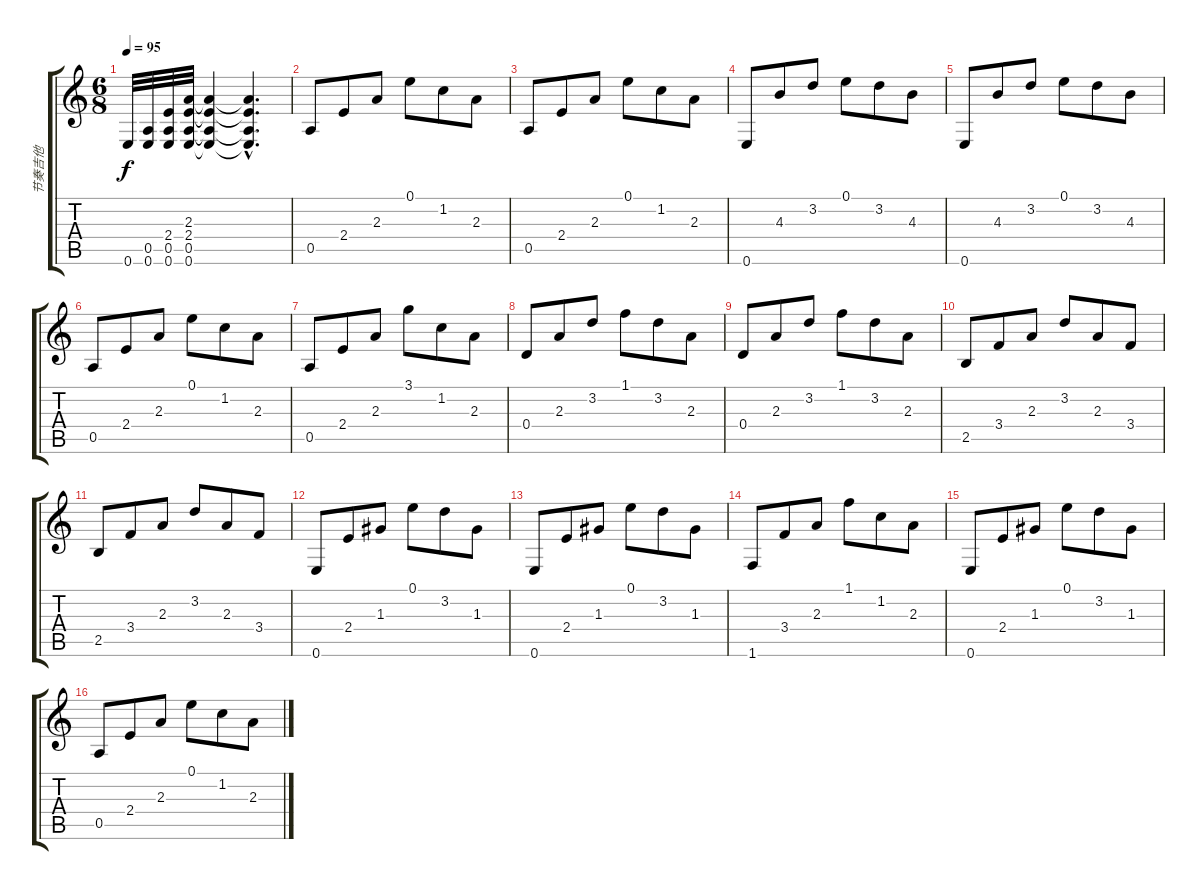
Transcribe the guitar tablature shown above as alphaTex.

\track ("节奏吉他" "节奏吉他") {instrument acousticguitarnylon}
\staff {score tabs}
\tuning (E4 B3 G3 D3 A2 E2) {hide}
\ts (6 8)
\tempo 95
\clef g2
\ks c
0.6.32{dy f} (0.5 0.6).32 (2.4 0.5 0.6).32 (2.3 2.4 0.5 0.6).32 (2.3{t} 2.4{t} 0.5{t} 0.6{t}).4 (2.3{hac t} 2.4{hac t} 0.5{hac t} 0.6{hac t}).4{d} |
0.5.8 2.4.8 2.3.8 0.1.8 1.2.8 2.3.8 |
0.5.8 2.4.8 2.3.8 0.1.8 1.2.8 2.3.8 |
0.6.8 4.3.8 3.2.8 0.1.8 3.2.8 4.3.8 |
0.6.8 4.3.8 3.2.8 0.1.8 3.2.8 4.3.8 |
0.5.8 2.4.8 2.3.8 0.1.8 1.2.8 2.3.8 |
0.5.8 2.4.8 2.3.8 3.1.8 1.2.8 2.3.8 |
0.4.8 2.3.8 3.2.8 1.1.8 3.2.8 2.3.8 |
0.4.8 2.3.8 3.2.8 1.1.8 3.2.8 2.3.8 |
2.5.8 3.4.8 2.3.8 3.2.8 2.3.8 3.4.8 |
2.5.8 3.4.8 2.3.8 3.2.8 2.3.8 3.4.8 |
0.6.8 2.4.8 1.3.8 0.1.8 3.2.8 1.3.8 |
0.6.8 2.4.8 1.3.8 0.1.8 3.2.8 1.3.8 |
1.6.8 3.4.8 2.3.8 1.1.8 1.2.8 2.3.8 |
0.6.8 2.4.8 1.3.8 0.1.8 3.2.8 1.3.8 |
0.5.8 2.4.8 2.3.8 0.1.8 1.2.8 2.3.8
